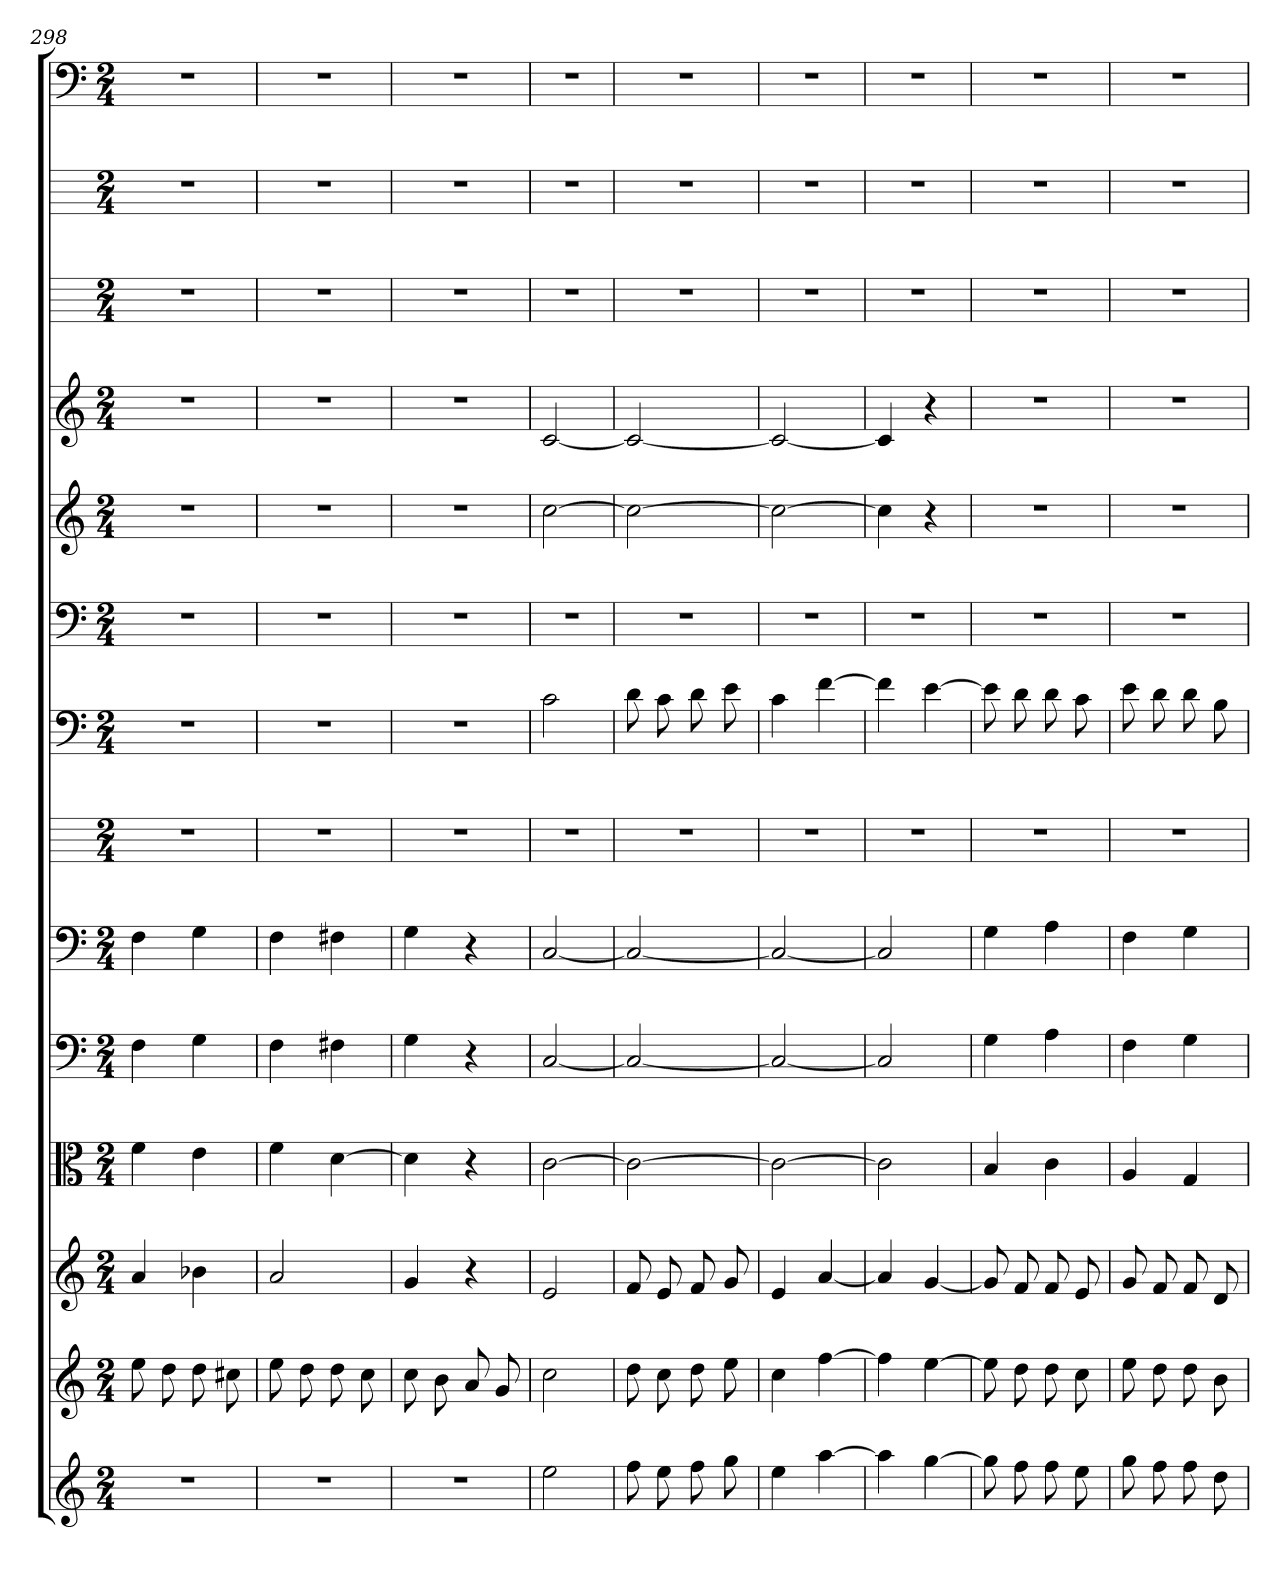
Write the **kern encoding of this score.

**kern	**kern	**kern	**kern	**kern	**kern	**kern	**kern	**kern	**kern	**kern	**kern	**kern	**kern
*part14	*part13	*part12	*part11	*part10	*part9	*part8	*part7	*part6	*part5	*part4	*part3	*part2	*part1
*staff14	*staff13	*staff12	*staff11	*staff10	*staff9	*staff8	*staff7	*staff6	*staff5	*staff4	*staff3	*staff2	*staff1
*	*	*	*clefC3	*clefF4	*clefF4	*	*clefF4	*clefF4	*	*	*	*	*clefF4
*k[]	*k[]	*k[]	*k[]	*k[]	*k[]	*k[]	*k[]	*k[]	*k[]	*k[]	*k[]	*k[]	*k[]
*C:	*C:	*C:	*C:	*C:	*C:	*C:	*C:	*C:	*C:	*C:	*C:	*C:	*C:
*M2/4	*M2/4	*M2/4	*M2/4	*M2/4	*M2/4	*M2/4	*M2/4	*M2/4	*M2/4	*M2/4	*M2/4	*M2/4	*M2/4
=298	=298	=298	=298	=298	=298	=298	=298	=298	=298	=298	=298	=298	=298
2r	8ee	4a	4f	4F	4F	2r	2r	2r	2r	2r	2r	2r	2r
.	8dd	.	.	.	.	.	.	.	.	.	.	.	.
.	8dd	4b-X	4e	4G	4G	.	.	.	.	.	.	.	.
.	8cc#X	.	.	.	.	.	.	.	.	.	.	.	.
=299	=299	=299	=299	=299	=299	=299	=299	=299	=299	=299	=299	=299	=299
2r	8ee	2a	4f	4F	4F	2r	2r	2r	2r	2r	2r	2r	2r
.	8dd	.	.	.	.	.	.	.	.	.	.	.	.
.	8dd	.	[4d	4F#X	4F#X	.	.	.	.	.	.	.	.
.	8cc	.	.	.	.	.	.	.	.	.	.	.	.
=300	=300	=300	=300	=300	=300	=300	=300	=300	=300	=300	=300	=300	=300
2r	8cc	4g	4d]	4G	4G	2r	2r	2r	2r	2r	2r	2r	2r
.	8b	.	.	.	.	.	.	.	.	.	.	.	.
.	8a	4r	4r	4r	4r	.	.	.	.	.	.	.	.
.	8g	.	.	.	.	.	.	.	.	.	.	.	.
=301	=301	=301	=301	=301	=301	=301	=301	=301	=301	=301	=301	=301	=301
2ee	2cc	2e	[2c	[2C	[2C	2r	2c	2r	[2cc	[2c	2r	2r	2r
=302	=302	=302	=302	=302	=302	=302	=302	=302	=302	=302	=302	=302	=302
8ff	8dd	8f	2c_	2C_	2C_	2r	8d	2r	2cc_	2c_	2r	2r	2r
8ee	8cc	8e	.	.	.	.	8c	.	.	.	.	.	.
8ff	8dd	8f	.	.	.	.	8d	.	.	.	.	.	.
8gg	8ee	8g	.	.	.	.	8e	.	.	.	.	.	.
=303	=303	=303	=303	=303	=303	=303	=303	=303	=303	=303	=303	=303	=303
4ee	4cc	4e	2c_	2C_	2C_	2r	4c	2r	2cc_	2c_	2r	2r	2r
[4aa	[4ff	[4a	.	.	.	.	[4f	.	.	.	.	.	.
=304	=304	=304	=304	=304	=304	=304	=304	=304	=304	=304	=304	=304	=304
4aa]	4ff]	4a]	2c]	2C]	2C]	2r	4f]	2r	4cc]	4c]	2r	2r	2r
[4gg	[4ee	[4g	.	.	.	.	[4e	.	4r	4r	.	.	.
=305	=305	=305	=305	=305	=305	=305	=305	=305	=305	=305	=305	=305	=305
8gg]	8ee]	8g]	4B	4G	4G	2r	8e]	2r	2r	2r	2r	2r	2r
8ff	8dd	8f	.	.	.	.	8d	.	.	.	.	.	.
8ff	8dd	8f	4c	4A	4A	.	8d	.	.	.	.	.	.
8ee	8cc	8e	.	.	.	.	8c	.	.	.	.	.	.
=306	=306	=306	=306	=306	=306	=306	=306	=306	=306	=306	=306	=306	=306
8gg	8ee	8g	4A	4F	4F	2r	8e	2r	2r	2r	2r	2r	2r
8ff	8dd	8f	.	.	.	.	8d	.	.	.	.	.	.
8ff	8dd	8f	4G	4G	4G	.	8d	.	.	.	.	.	.
8dd	8b	8d	.	.	.	.	8B	.	.	.	.	.	.
=	=	=	=	=	=	=	=	=	=	=	=	=	=
*-	*-	*-	*-	*-	*-	*-	*-	*-	*-	*-	*-	*-	*-
